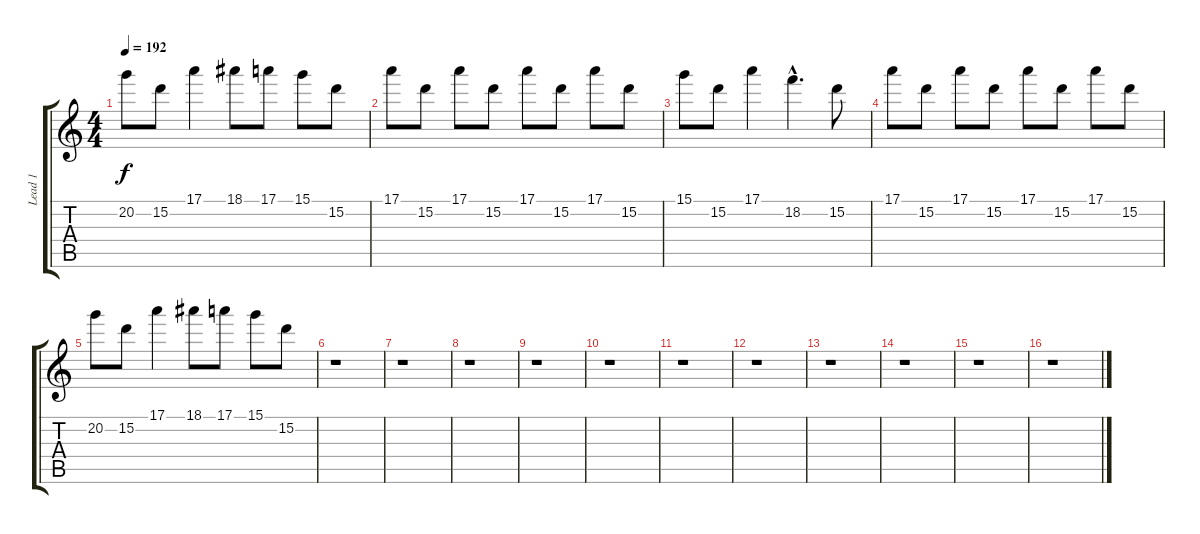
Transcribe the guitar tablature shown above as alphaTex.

\track ("Lead 1" "Lead 1") {instrument distortionguitar}
\staff {score tabs}
\tuning (E4 B3 G3 D3 A2 E2) {hide}
\ts (4 4)
\tempo 192
\clef g2
\ks c
20.2.8{dy f} 15.2.8 17.1.4 18.1.8 17.1.8 15.1.8 15.2.8 |
17.1.8 15.2.8 17.1.8 15.2.8 17.1.8 15.2.8 17.1.8 15.2.8 |
15.1.8 15.2.8 17.1.4 18.2{hac}.4{d} 15.2.8 |
17.1.8 15.2.8 17.1.8 15.2.8 17.1.8 15.2.8 17.1.8 15.2.8 |
20.2.8 15.2.8 17.1.4 18.1.8 17.1.8 15.1.8 15.2.8 |
r.1 |
r.1 |
r.1 |
r.1 |
r.1 |
r.1 |
r.1 |
r.1 |
r.1 |
r.1 |
r.1
